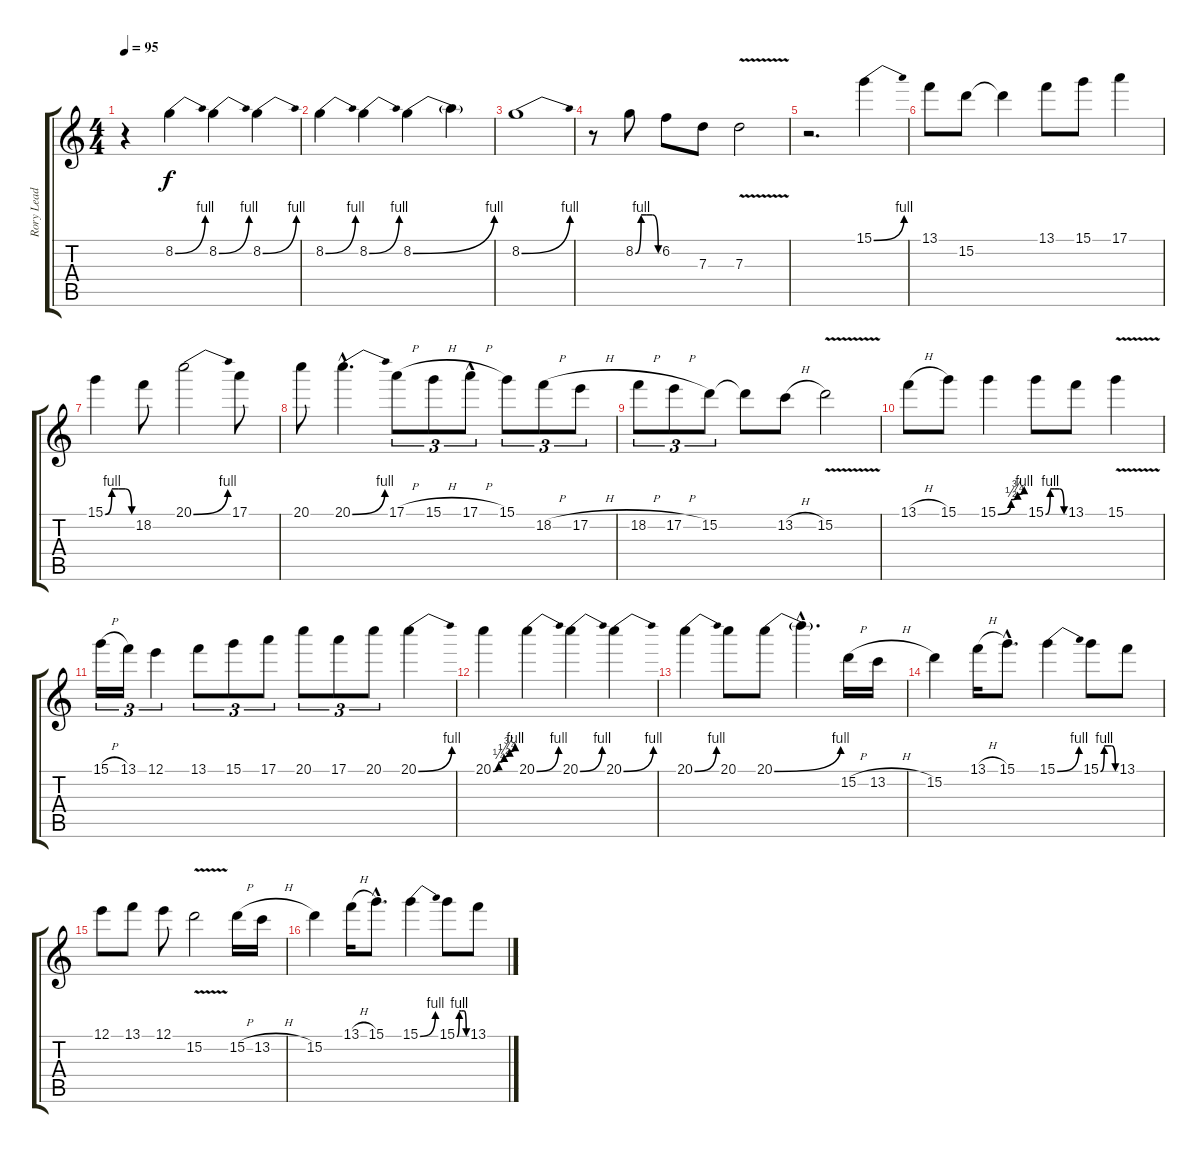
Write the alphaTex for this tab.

\track ("Rory Lead 1" "Rory Lead ") {instrument distortionguitar}
\staff {score tabs}
\tuning (E4 B3 G3 D3 A2 E2) {hide}
\ts (4 4)
\tempo 95
\clef g2
\ks c
r.4{dy f} 8.2{be (bend 0 0 60 4)}.4 8.2{be (bend 0 0 60 4)}.4 8.2{be (bend 0 0 60 4)}.4 |
8.2{be (bend 0 0 60 4)}.4 8.2{be (bend 0 0 60 4)}.4 8.2{be (bend 0 0 60 4)}.4 8.2{t}.4 |
8.2{be (bend 0 0 60 4)}.1 |
r.8 8.2{be (custom 0 0 15 4 30 4 45 4 60 0)}.8 6.2.8 7.3.8 7.3{v}.2 |
r.2{d} 15.1{be (bend 0 0 60 4)}.4 |
13.1.8 15.2.8 15.2{t}.4 13.1.8 15.1.8 17.1.4 |
15.1{be (custom 0 0 15 4 30 4 45 4 60 0)}.4 18.2.8 20.1{be (bend 0 0 60 4)}.2 17.1.8 |
20.1.8 20.1{be (bend 0 0 60 4) hac}.4{d} 17.1{h}.8{tu (3 2)} 15.1{h}.8{tu (3 2)} 17.1{h hac}.8{tu (3 2)} 15.1.8{tu (3 2)} 18.2{h}.8{tu (3 2)} 17.2{h}.8{tu (3 2)} |
18.2{h}.8{tu (3 2)} 17.2{h}.8{tu (3 2)} 15.2.8{tu (3 2)} 15.2{t}.8 13.2{h}.8 15.2{v}.2 |
13.1{h}.8 15.1.8 15.1{be (custom 0 0 30 2 45 3 60 4)}.4 15.1{be (custom 0 0 15 4 30 4 45 4 60 0)}.8 13.1.8 15.1{v}.4 |
15.1{h}.16{tu (3 2)} 13.1.16{tu (3 2)} 12.1.4{tu (3 2)} 13.1.8{tu (3 2)} 15.1.8{tu (3 2)} 17.1.8{tu (3 2)} 20.1.8{tu (3 2)} 17.1.8{tu (3 2)} 20.1.8{tu (3 2)} 20.1{be (bend 0 0 60 4)}.4 |
20.1{be (custom 0 0 15 1 30 2 45 3 60 4)}.4 20.1{be (bend 0 0 60 4)}.4 20.1{be (bend 0 0 60 4)}.4 20.1{be (bend 0 0 60 4)}.4 |
20.1{be (bend 0 0 60 4)}.4 20.1.8 20.1{be (bend 0 0 60 4)}.8 20.1{hac t}.4{d} 15.2{h}.16 13.2{h}.16 |
15.2.4 13.1{h}.16 15.1{hac}.8{d} 15.1{be (bend 0 0 60 4)}.4 15.1{be (custom 0 0 15 4 30 4 45 4 60 0)}.8 13.1.8 |
12.1.8 13.1.8 12.1.8 15.2{v}.2 15.2{h}.16 13.2{h}.16 |
15.2.4 13.1{h}.16 15.1{hac}.8{d} 15.1{be (bend 0 0 60 4)}.4 15.1{be (custom 0 0 15 4 30 4 45 4 60 0)}.8 13.1.8
